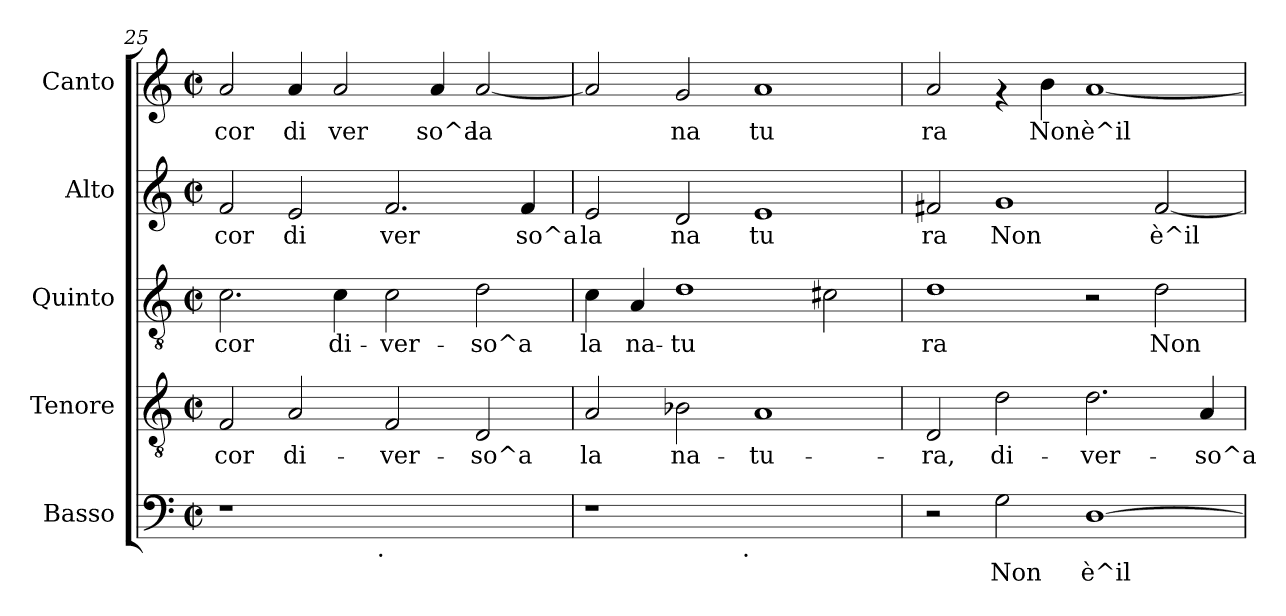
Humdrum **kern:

**kern	**text	**kern	**text	**kern	**text	**kern	**text	**kern	**text
*part5	*part5	*part4	*part4	*part3	*part3	*part2	*part2	*part1	*part1
*staff5	*staff5	*staff4	*staff4	*staff3	*staff3	*staff2	*staff2	*staff1	*staff1
*I"Basso	*	*I"Tenore	*	*I"Quinto	*	*I"Alto	*	*I"Canto	*
*clefF4	*	*clefGv2	*	*clefGv2	*	*clefG2	*	*clefG2	*
*k[]	*	*k[]	*	*k[]	*	*k[]	*	*k[]	*
*C:	*	*C:	*	*C:	*	*C:	*	*C:	*
*M2/2	*	*M2/2	*	*M2/2	*	*M2/2	*	*M2/2	*
*met(c|)	*	*met(c|)	*	*met(c|)	*	*met(c|)	*	*met(c|)	*
=25	=25	=25	=25	=25	=25	=25	=25	=25	=25
!	!	!	!LO:LY:b:cj	!	!LO:LY:b:cj	!	!LO:LY:b:cj	!	!LO:LY:b:cj
*^	*	*	*	*	*	*	*	*	*
1r	2ryy	.	2F/	cor	2.c\	cor	2f/	cor	2a/	cor
!	!	!	!	!LO:LY:b:cj	!	!	!	!LO:LY:b:cj	!	!LO:LY:b:cj
.	4ryy	.	2A/	di-	.	.	2e/	di	4a/	di
!	!	!	!	!	!	!LO:LY:b:cj	!	!	!	!LO:LY:b:cj
.	8...ryy	.	.	.	4c\	di-	.	.	2a/	ver
!	!LO:TX:b:t=.	!	!	!	!	!	!	!	!	!
.	1ryy	.	.	.	.	.	.	.	.	.
!	!	!	!	!LO:LY:b:cj	!	!LO:LY:b:cj	!	!LO:LY:b:cj	!	!
1ryy	.	.	2F/	-ver-	2c\	-ver-	2.f/	ver	.	.
!	!	!	!	!	!	!	!	!	!	!LO:LY:b:cj
.	.	.	.	.	.	.	.	.	4a/	so^a
!	!	!	!	!LO:LY:b:cj	!	!LO:LY:b:cj	!	!	!	!LO:LY:b:cj
.	.	.	2D/	-so^a	2d\	-so^a	.	.	[<2a/	la
!	!	!	!	!	!	!	!	!LO:LY:b:cj	!	!
.	.	.	.	.	.	.	4f/	so^a	.	.
.	64ryy	.	.	.	.	.	.	.	.	.
=26	=26	=26	=26	=26	=26	=26	=26	=26	=26	=26
!	!	!	!	!LO:LY:b:cj	!	!LO:LY:b:cj	!	!LO:LY:b:cj	!	!LO:LY:b:cj
1r	2ryy	.	2A/	la	4c\	la	2e/	la	2a/]	.
!	!	!	!	!	!	!LO:LY:b:cj	!	!	!	!
.	.	.	.	.	4A/	na-	.	.	.	.
!	!	!	!	!LO:LY:b:cj	!	!LO:LY:b:cj	!	!LO:LY:b:cj	!	!LO:LY:b:cj
.	4...ryy	.	2B-X\	na-	1d	-tu-	2d/	na	2g/	na
!	!LO:TX:b:t=.	!	!	!	!	!	!	!	!	!
.	1ryy	.	.	.	.	.	.	.	.	.
!	!	!	!	!LO:LY:b:cj	!	!	!	!LO:LY:b:cj	!	!LO:LY:b:cj
1ryy	.	.	1A	-tu-	.	.	1e	tu	1a	tu
!	!	!	!	!	!	!LO:LY:b:cj	!	!	!	!
.	.	.	.	.	2c#\	--	.	.	.	.
.	32ryy	.	.	.	.	.	.	.	.	.
=27	=27	=27	=27	=27	=27	=27	=27	=27	=27	=27
!	!	!	!	!LO:LY:b:cj	!	!LO:LY:b:cj	!	!LO:LY:b:cj	!	!LO:LY:b:cj
*v	*v	*	*	*	*	*	*	*	*	*
2r	.	2D/	-ra,	1d	-ra	2f#X/	ra	2a/	ra
!	!LO:LY:b:cj	!	!LO:LY:b:cj	!	!	!	!LO:LY:b:cj	!	!
2G\	Non	2d\	di-	.	.	1g	Non	4rf	.
!	!	!	!	!	!	!	!	!	!LO:LY:b:cj
.	.	.	.	.	.	.	.	4b\	Non
!	!LO:LY:b:cj	!	!LO:LY:b:cj	!	!	!	!	!	!LO:LY:b:cj
[<1D	è^il	2.d\	-ver-	2r	.	.	.	[<1a	è^il
!	!	!	!	!	!LO:LY:b:cj	!	!LO:LY:b:cj	!	!
.	.	.	.	2d\	Non	[<2f#/	è^il	.	.
!	!	!	!LO:LY:b:cj	!	!	!	!	!	!
.	.	4A/	-so^a	.	.	.	.	.	.
=	=	=	=	=	=	=	=	=	=
*-	*-	*-	*-	*-	*-	*-	*-	*-	*-
